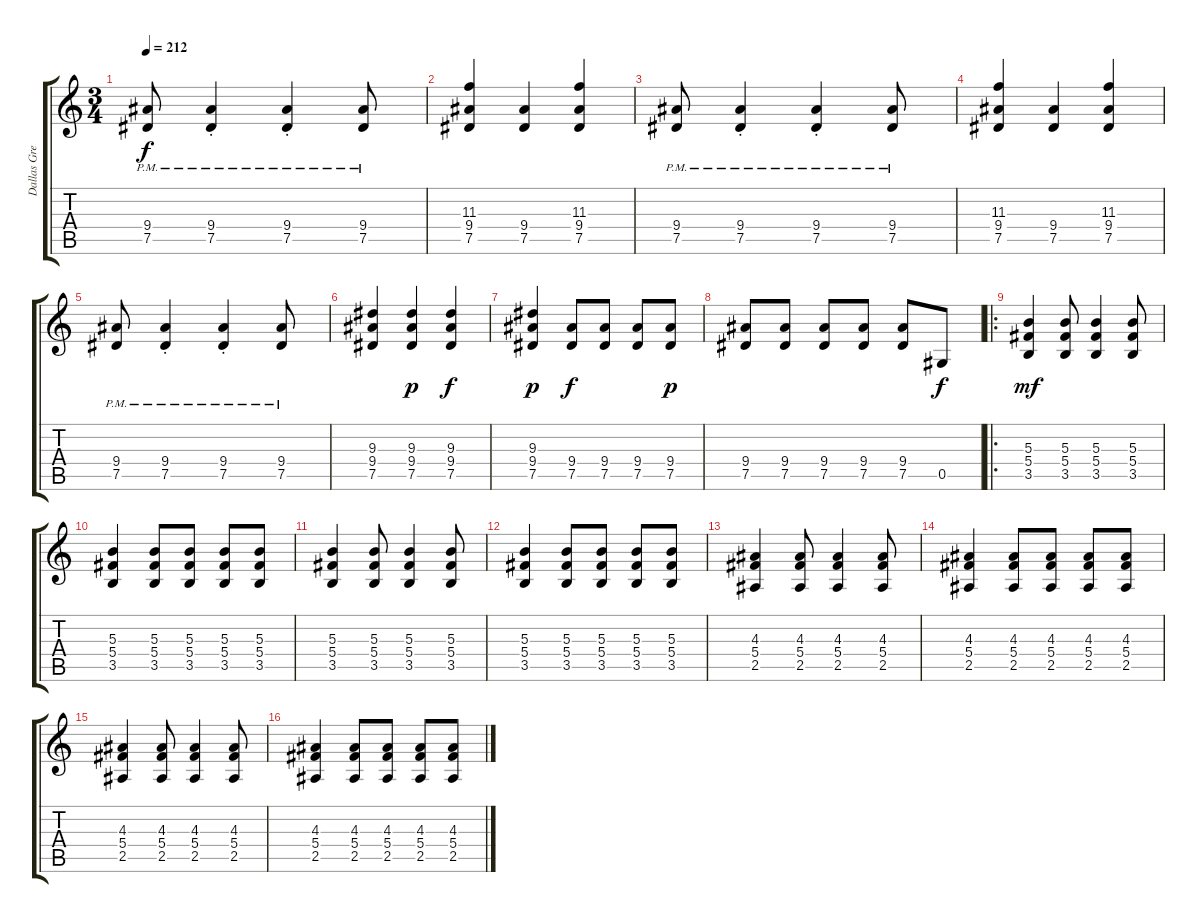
\track ("Dallas Green" "Dallas Gre") {instrument distortionguitar}
\staff {score tabs}
\tuning (Eb4 Bb3 Gb3 Db3 Ab2 Eb2) {hide}
\ts (3 4)
\tempo 212
\clef g2
\ks c
(9.4{pm} 7.5).8{dy f} (9.4{pm} 7.5{st}).4 (9.4{pm} 7.5{st}).4 (9.4{pm} 7.5).8 |
(11.3 9.4 7.5).4 (9.4 7.5).4 (11.3 9.4 7.5).4 |
(9.4{pm} 7.5).8 (9.4{pm} 7.5{st}).4 (9.4{pm} 7.5{st}).4 (9.4{pm} 7.5).8 |
(11.3 9.4 7.5).4 (9.4 7.5).4 (11.3 9.4 7.5).4 |
(9.4{pm} 7.5).8 (9.4{pm} 7.5{st}).4 (9.4{pm} 7.5{st}).4 (9.4{pm} 7.5).8 |
(9.3 9.4 7.5).4 (9.3 9.4 7.5).4{dy p} (9.3 9.4 7.5).4{dy f} |
(9.3 9.4 7.5).4{dy p} (9.4 7.5).8{dy f} (9.4 7.5).8 (9.4 7.5).8 (9.4 7.5).8{dy p} |
(9.4 7.5).8 (9.4 7.5).8 (9.4 7.5).8 (9.4 7.5).8 (9.4 7.5).8 0.5.8{dy f} |
\ro
(5.3 5.4 3.5).4{dy mf} (5.3 5.4 3.5).8 (5.3 5.4 3.5).4 (5.3 5.4 3.5).8 |
(5.3 5.4 3.5).4 (5.3 5.4 3.5).8 (5.3 5.4 3.5).8 (5.3 5.4 3.5).8 (5.3 5.4 3.5).8 |
(5.3 5.4 3.5).4 (5.3 5.4 3.5).8 (5.3 5.4 3.5).4 (5.3 5.4 3.5).8 |
(5.3 5.4 3.5).4 (5.3 5.4 3.5).8 (5.3 5.4 3.5).8 (5.3 5.4 3.5).8 (5.3 5.4 3.5).8 |
(4.3 5.4 2.5).4 (4.3 5.4 2.5).8 (4.3 5.4 2.5).4 (4.3 5.4 2.5).8 |
(4.3 5.4 2.5).4 (4.3 5.4 2.5).8 (4.3 5.4 2.5).8 (4.3 5.4 2.5).8 (4.3 5.4 2.5).8 |
(4.3 5.4 2.5).4 (4.3 5.4 2.5).8 (4.3 5.4 2.5).4 (4.3 5.4 2.5).8 |
(4.3 5.4 2.5).4 (4.3 5.4 2.5).8 (4.3 5.4 2.5).8 (4.3 5.4 2.5).8 (4.3 5.4 2.5).8
